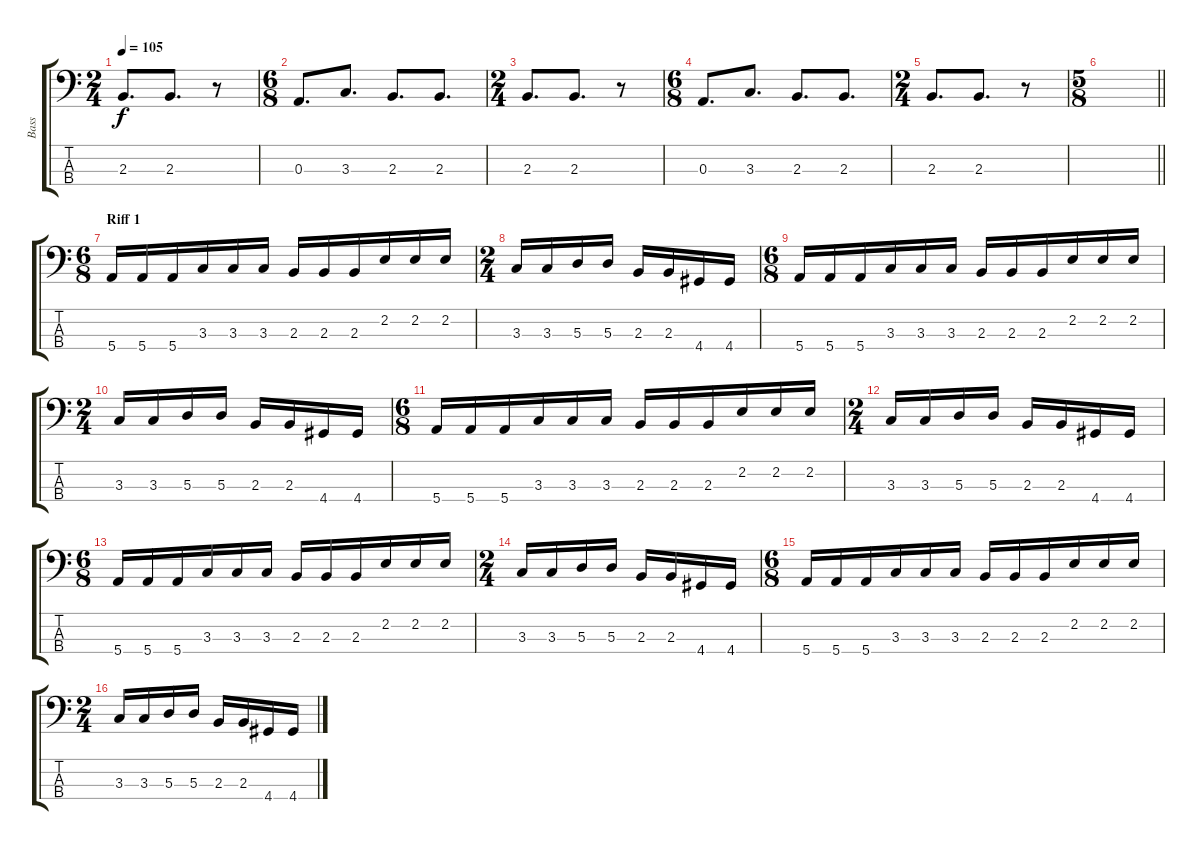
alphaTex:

\track ("Bass" "Bass") {instrument electricbassfinger}
\staff {score tabs}
\tuning (G2 D2 A1 E1) {hide}
\ts (2 4)
\tempo 105
\clef f4
\ks c
2.3.8{d dy f} 2.3.8{d} r.8 |
\ts (6 8)
0.3.8{d} 3.3.8{d} 2.3.8{d} 2.3.8{d} |
\ts (2 4)
2.3.8{d} 2.3.8{d} r.8 |
\ts (6 8)
0.3.8{d} 3.3.8{d} 2.3.8{d} 2.3.8{d} |
\ts (2 4)
2.3.8{d} 2.3.8{d} r.8 |
\ts (5 8)
\barLineRight lightlight
|
\ts (6 8)
\section ("" "Riff 1")
5.4.16 5.4.16 5.4.16 3.3.16 3.3.16 3.3.16 2.3.16 2.3.16 2.3.16 2.2.16 2.2.16 2.2.16 |
\ts (2 4)
3.3.16 3.3.16 5.3.16 5.3.16 2.3.16 2.3.16 4.4.16 4.4.16 |
\ts (6 8)
5.4.16 5.4.16 5.4.16 3.3.16 3.3.16 3.3.16 2.3.16 2.3.16 2.3.16 2.2.16 2.2.16 2.2.16 |
\ts (2 4)
3.3.16 3.3.16 5.3.16 5.3.16 2.3.16 2.3.16 4.4.16 4.4.16 |
\ts (6 8)
5.4.16 5.4.16 5.4.16 3.3.16 3.3.16 3.3.16 2.3.16 2.3.16 2.3.16 2.2.16 2.2.16 2.2.16 |
\ts (2 4)
3.3.16 3.3.16 5.3.16 5.3.16 2.3.16 2.3.16 4.4.16 4.4.16 |
\ts (6 8)
5.4.16 5.4.16 5.4.16 3.3.16 3.3.16 3.3.16 2.3.16 2.3.16 2.3.16 2.2.16 2.2.16 2.2.16 |
\ts (2 4)
3.3.16 3.3.16 5.3.16 5.3.16 2.3.16 2.3.16 4.4.16 4.4.16 |
\ts (6 8)
5.4.16 5.4.16 5.4.16 3.3.16 3.3.16 3.3.16 2.3.16 2.3.16 2.3.16 2.2.16 2.2.16 2.2.16 |
\ts (2 4)
3.3.16 3.3.16 5.3.16 5.3.16 2.3.16 2.3.16 4.4.16 4.4.16
